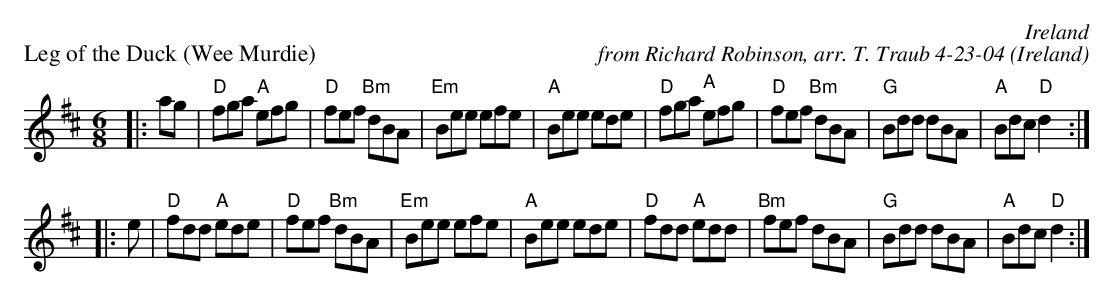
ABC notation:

X:1
P: Leg of the Duck (Wee Murdie)
O: Ireland
M: 6/8
C: Ireland
C: from Richard Robinson, arr. T. Traub 4-23-04
K: D
|: ag |"D"fga "A"efg|"D"fef "Bm"dBA|"Em"Bee efe|"A"Bee ede|"D"fga "A"efg|"D"fef "Bm"dBA|"G"Bdd dBA|"A"Bdc "D"d2 :|
|: e|"D"fdd "A"ede|"D"fef "Bm"dBA|"Em"Bee efe|"A"Bee ede|"D"fdd "A"edd|"Bm"fef dBA|"G"Bdd dBA|"A"Bdc "D"d2:|
